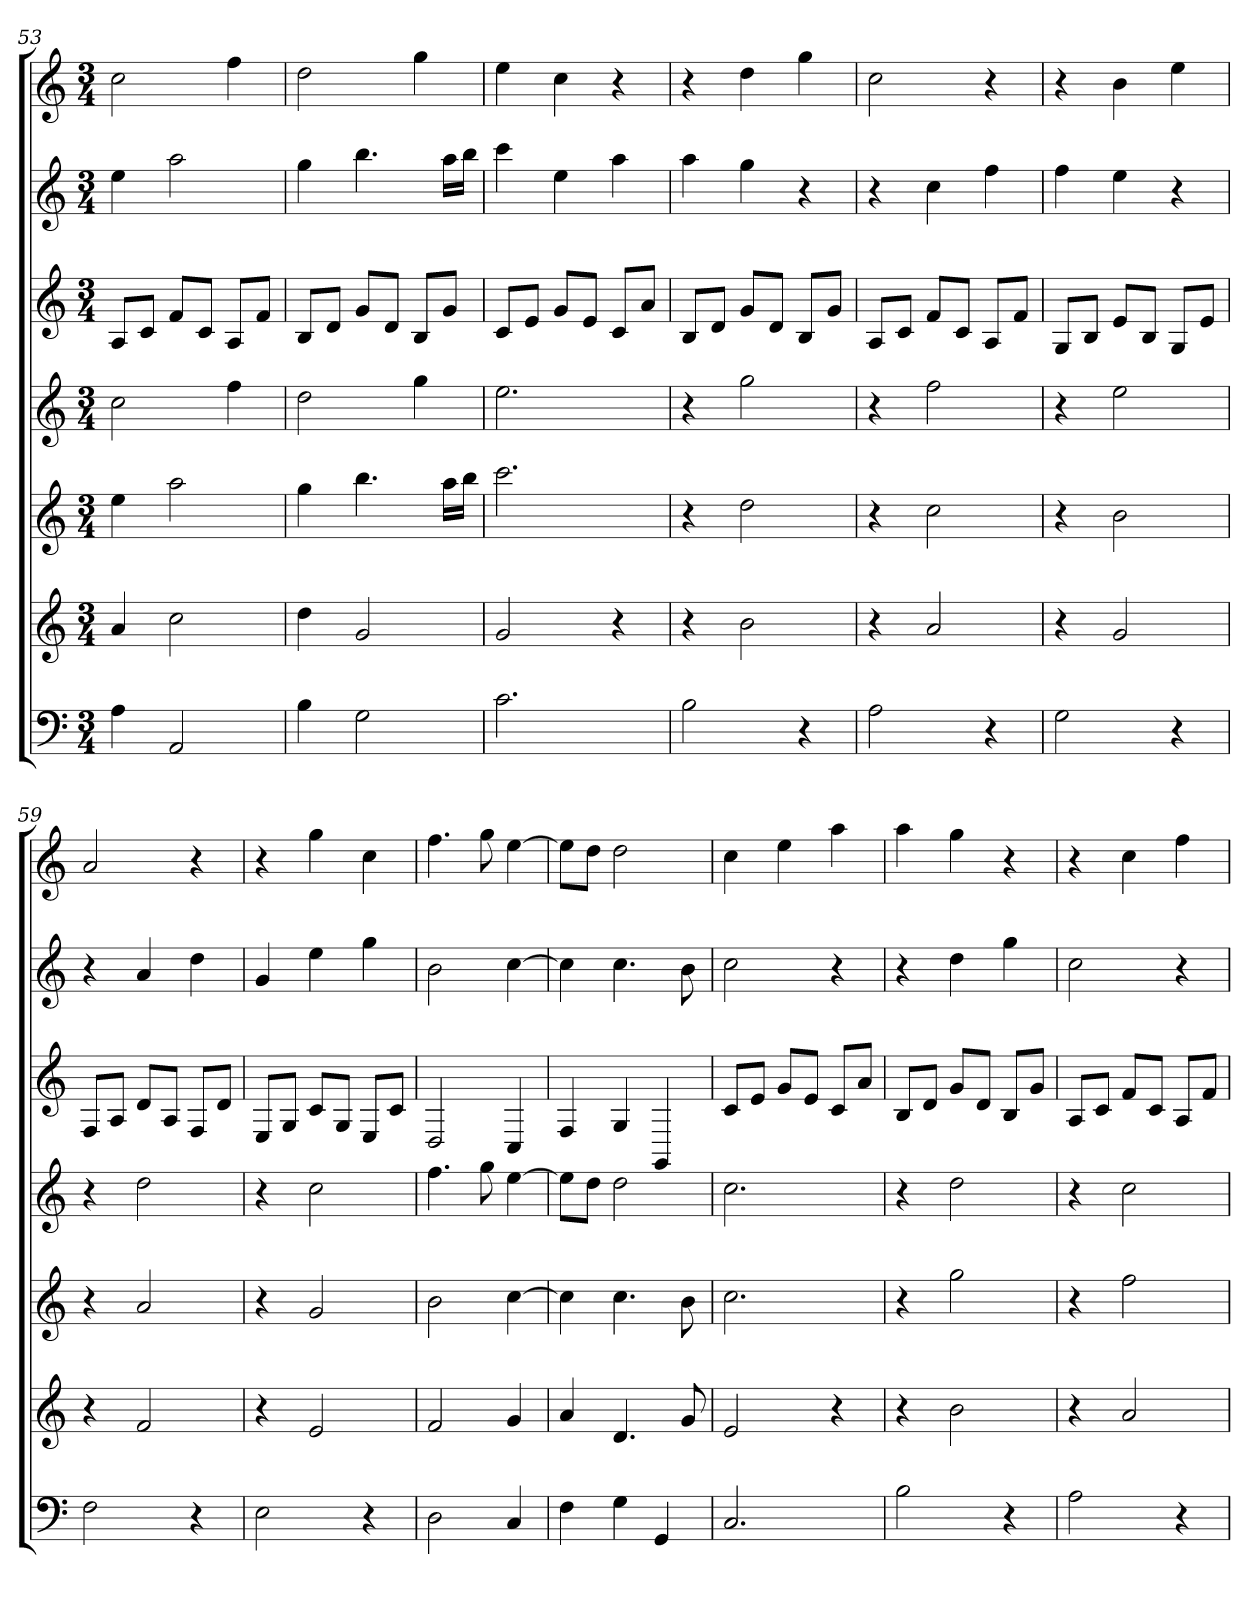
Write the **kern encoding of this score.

**kern	**kern	**kern	**kern	**kern	**kern	**kern
*part7	*part6	*part5	*part4	*part3	*part2	*part1
*staff7	*staff6	*staff5	*staff4	*staff3	*staff2	*staff1
*k[]	*k[]	*k[]	*k[]	*k[]	*k[]	*k[]
*C:	*C:	*C:	*C:	*C:	*C:	*C:
*M3/4	*M3/4	*M3/4	*M3/4	*M3/4	*M3/4	*M3/4
=53	=53	=53	=53	=53	=53	=53
4A	4a	4ee	2cc	8AL	4ee	2cc
.	.	.	.	8cJ	.	.
2AA	2cc	2aa	.	8fL	2aa	.
.	.	.	.	8cJ	.	.
.	.	.	4ff	8AL	.	4ff
.	.	.	.	8fJ	.	.
=54	=54	=54	=54	=54	=54	=54
4B	4dd	4gg	2dd	8BL	4gg	2dd
.	.	.	.	8dJ	.	.
2G	2g	4.bb	.	8gL	4.bb	.
.	.	.	.	8dJ	.	.
.	.	.	4gg	8BL	.	4gg
.	.	16aaLL	.	8gJ	16aaLL	.
.	.	16bbJJ	.	.	16bbJJ	.
=55	=55	=55	=55	=55	=55	=55
2.c	2g	2.ccc	2.ee	8cL	4ccc	4ee
.	.	.	.	8eJ	.	.
.	.	.	.	8gL	4ee	4cc
.	.	.	.	8eJ	.	.
.	4r	.	.	8cL	4aa	4r
.	.	.	.	8aJ	.	.
=56	=56	=56	=56	=56	=56	=56
2B	4r	4r	4r	8BL	4aa	4r
.	.	.	.	8dJ	.	.
.	2b	2dd	2gg	8gL	4gg	4dd
.	.	.	.	8dJ	.	.
4r	.	.	.	8BL	4r	4gg
.	.	.	.	8gJ	.	.
=57	=57	=57	=57	=57	=57	=57
2A	4r	4r	4r	8AL	4r	2cc
.	.	.	.	8cJ	.	.
.	2a	2cc	2ff	8fL	4cc	.
.	.	.	.	8cJ	.	.
4r	.	.	.	8AL	4ff	4r
.	.	.	.	8fJ	.	.
=58	=58	=58	=58	=58	=58	=58
2G	4r	4r	4r	8GL	4ff	4r
.	.	.	.	8BJ	.	.
.	2g	2b	2ee	8eL	4ee	4b
.	.	.	.	8BJ	.	.
4r	.	.	.	8GL	4r	4ee
.	.	.	.	8eJ	.	.
=59	=59	=59	=59	=59	=59	=59
2F	4r	4r	4r	8FL	4r	2a
.	.	.	.	8AJ	.	.
.	2f	2a	2dd	8dL	4a	.
.	.	.	.	8AJ	.	.
4r	.	.	.	8FL	4dd	4r
.	.	.	.	8dJ	.	.
=60	=60	=60	=60	=60	=60	=60
2E	4r	4r	4r	8EL	4g	4r
.	.	.	.	8GJ	.	.
.	2e	2g	2cc	8cL	4ee	4gg
.	.	.	.	8GJ	.	.
4r	.	.	.	8EL	4gg	4cc
.	.	.	.	8cJ	.	.
=61	=61	=61	=61	=61	=61	=61
2D	2f	2b	4.ff	2D	2b	4.ff
.	.	.	8gg	.	.	8gg
4C	4g	[4cc	[4ee	4C	[4cc	[4ee
=62	=62	=62	=62	=62	=62	=62
4F	4a	4cc]	8eeL]	4F	4cc]	8eeL]
.	.	.	8ddJ	.	.	8ddJ
4G	4.d	4.cc	2dd	4G	4.cc	2dd
4GG	.	.	.	4GG	.	.
.	8g	8b	.	.	8b	.
=63	=63	=63	=63	=63	=63	=63
2.C	2e	2.cc	2.cc	8cL	2cc	4cc
.	.	.	.	8eJ	.	.
.	.	.	.	8gL	.	4ee
.	.	.	.	8eJ	.	.
.	4r	.	.	8cL	4r	4aa
.	.	.	.	8aJ	.	.
=64	=64	=64	=64	=64	=64	=64
2B	4r	4r	4r	8BL	4r	4aa
.	.	.	.	8dJ	.	.
.	2b	2gg	2dd	8gL	4dd	4gg
.	.	.	.	8dJ	.	.
4r	.	.	.	8BL	4gg	4r
.	.	.	.	8gJ	.	.
=65	=65	=65	=65	=65	=65	=65
2A	4r	4r	4r	8AL	2cc	4r
.	.	.	.	8cJ	.	.
.	2a	2ff	2cc	8fL	.	4cc
.	.	.	.	8cJ	.	.
4r	.	.	.	8AL	4r	4ff
.	.	.	.	8fJ	.	.
=	=	=	=	=	=	=
*-	*-	*-	*-	*-	*-	*-
